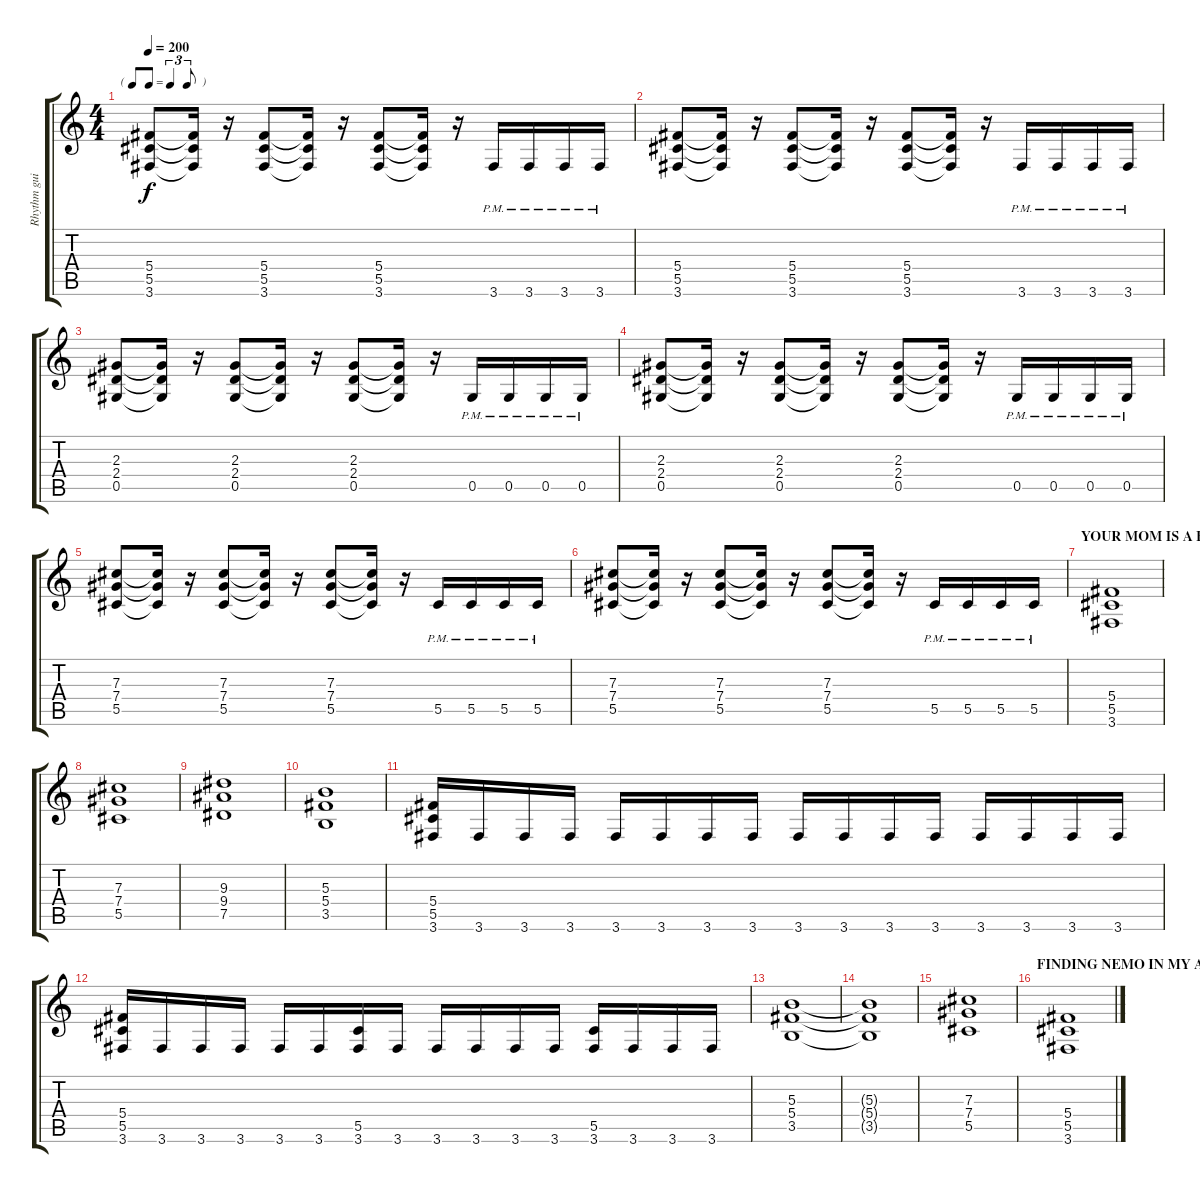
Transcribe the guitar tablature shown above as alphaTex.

\track ("Rhythm guitar 2 (retard 2)" "Rhythm gui") {instrument overdrivenguitar}
\staff {score tabs}
\tuning (Eb4 Bb3 Gb3 Db3 Ab2 Eb2) {hide}
\ts (4 4)
\tf triplet8th
\tempo 200
\clef g2
\ks c
(5.4 5.5 3.6).8{dy f} (5.4{t} 5.5{t} 3.6{t}).16 r.16 (5.4 5.5 3.6).8 (5.4{t} 5.5{t} 3.6{t}).16 r.16 (5.4 5.5 3.6).8 (5.4{t} 5.5{t} 3.6{t}).16 r.16 3.6{pm}.16 3.6{pm}.16 3.6{pm}.16 3.6{pm}.16 |
(5.4 5.5 3.6).8 (5.4{t} 5.5{t} 3.6{t}).16 r.16 (5.4 5.5 3.6).8 (5.4{t} 5.5{t} 3.6{t}).16 r.16 (5.4 5.5 3.6).8 (5.4{t} 5.5{t} 3.6{t}).16 r.16 3.6{pm}.16 3.6{pm}.16 3.6{pm}.16 3.6{pm}.16 |
(2.3 2.4 0.5).8 (2.3{t} 2.4{t} 0.5{t}).16 r.16 (2.3 2.4 0.5).8 (2.3{t} 2.4{t} 0.5{t}).16 r.16 (2.3 2.4 0.5).8 (2.3{t} 2.4{t} 0.5{t}).16 r.16 0.5{pm}.16 0.5{pm}.16 0.5{pm}.16 0.5{pm}.16 |
(2.3 2.4 0.5).8 (2.3{t} 2.4{t} 0.5{t}).16 r.16 (2.3 2.4 0.5).8 (2.3{t} 2.4{t} 0.5{t}).16 r.16 (2.3 2.4 0.5).8 (2.3{t} 2.4{t} 0.5{t}).16 r.16 0.5{pm}.16 0.5{pm}.16 0.5{pm}.16 0.5{pm}.16 |
(7.3 7.4 5.5).8 (7.3{t} 7.4{t} 5.5{t}).16 r.16 (7.3 7.4 5.5).8 (7.3{t} 7.4{t} 5.5{t}).16 r.16 (7.3 7.4 5.5).8 (7.3{t} 7.4{t} 5.5{t}).16 r.16 5.5{pm}.16 5.5{pm}.16 5.5{pm}.16 5.5{pm}.16 |
(7.3 7.4 5.5).8 (7.3{t} 7.4{t} 5.5{t}).16 r.16 (7.3 7.4 5.5).8 (7.3{t} 7.4{t} 5.5{t}).16 r.16 (7.3 7.4 5.5).8 (7.3{t} 7.4{t} 5.5{t}).16 r.16 5.5{pm}.16 5.5{pm}.16 5.5{pm}.16 5.5{pm}.16 |
\section ("" "YOUR MOM IS A FAGGOT")
(5.4 5.5 3.6).1 |
(7.3 7.4 5.5).1 |
(9.3 9.4 7.5).1 |
(5.3 5.4 3.5).1 |
(5.4 5.5 3.6).16 3.6.16 3.6.16 3.6.16 3.6.16 3.6.16 3.6.16 3.6.16 3.6.16 3.6.16 3.6.16 3.6.16 3.6.16 3.6.16 3.6.16 3.6.16 |
(5.4 5.5 3.6).16 3.6.16 3.6.16 3.6.16 3.6.16 3.6.16 (5.5 3.6).16 3.6.16 3.6.16 3.6.16 3.6.16 3.6.16 (5.5 3.6).16 3.6.16 3.6.16 3.6.16 |
(5.3 5.4 3.5).1 |
(5.3{t} 5.4{t} 3.5{t}).1 |
(7.3 7.4 5.5).1 |
\section ("" "FINDING NEMO IN MY ANUS")
(5.4 5.5 3.6).1
